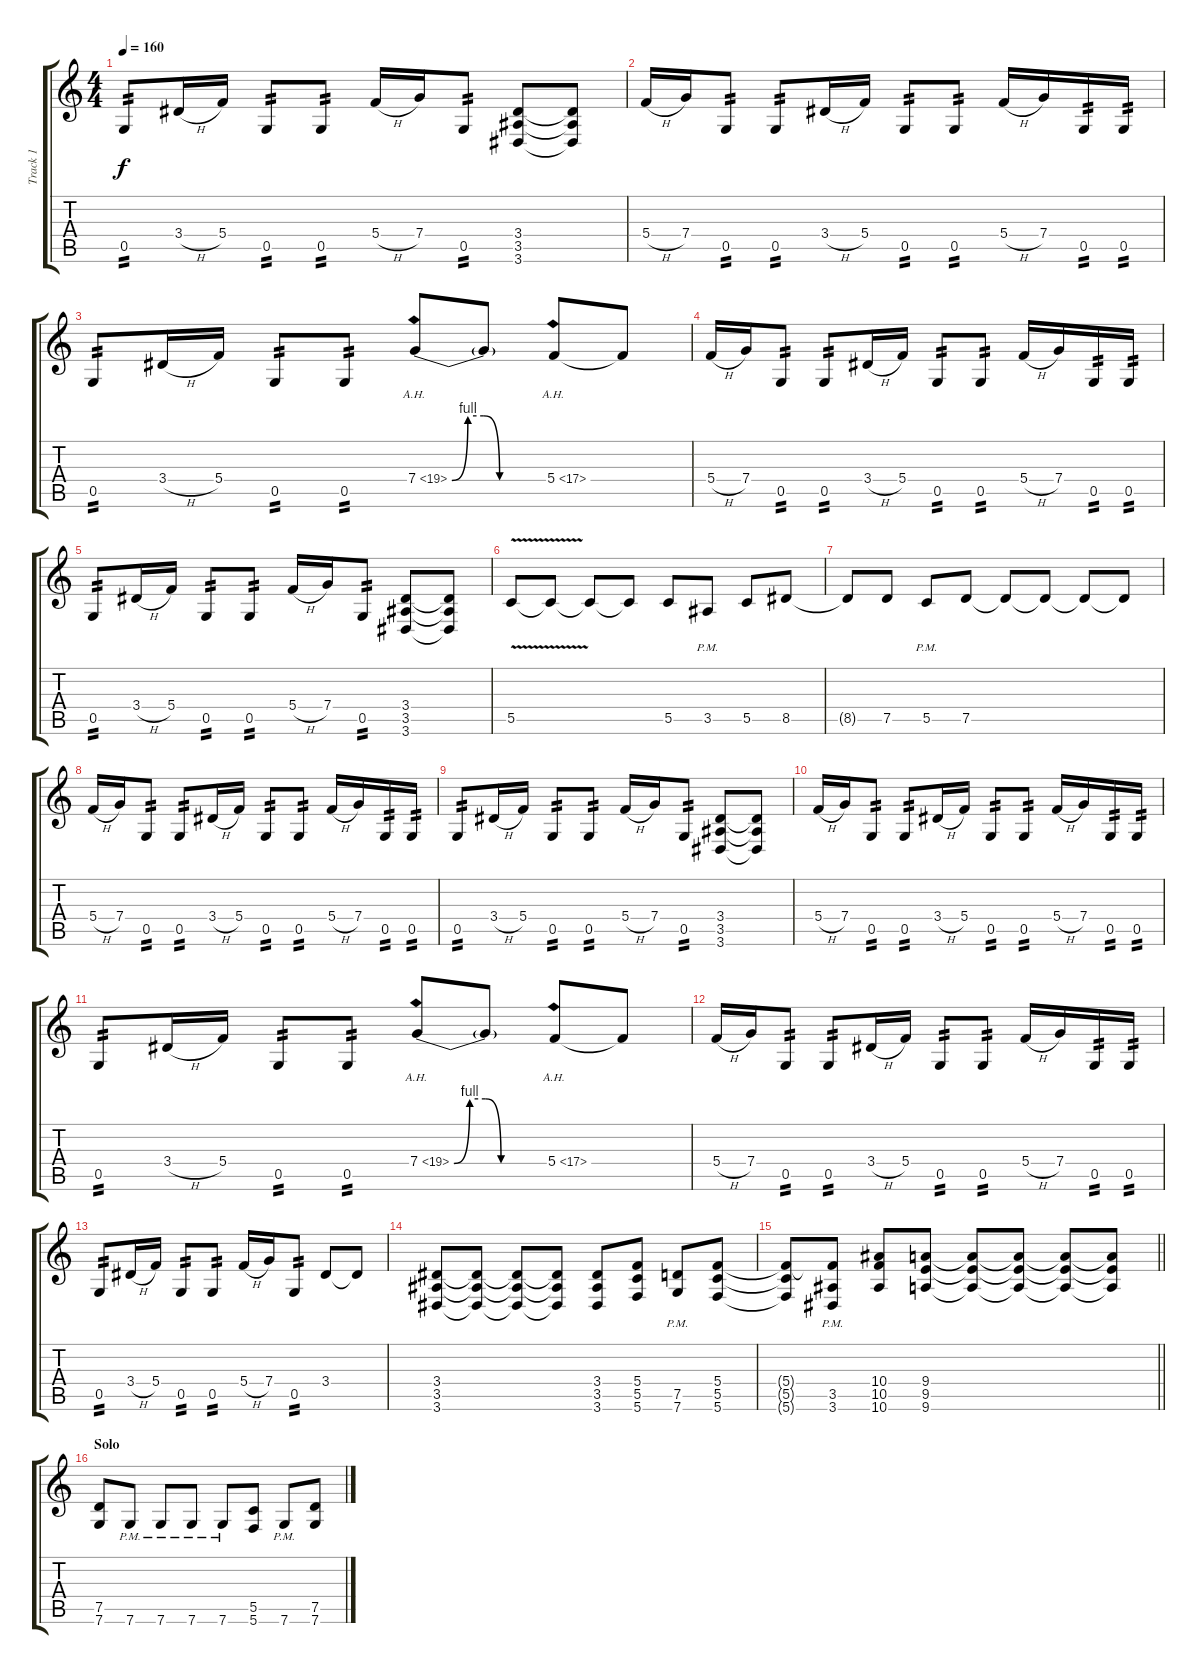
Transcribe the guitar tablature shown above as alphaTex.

\track ("Track 1" "Track 1") {instrument overdrivenguitar}
\staff {score tabs}
\tuning (D4 A3 F3 C3 G2 C2) {hide}
\ts (4 4)
\tempo 160
\clef g2
\ks c
0.5.8{tp 2 dy f} 3.4{h}.16 5.4.16 0.5.8{tp 2} 0.5.8{tp 2} 5.4{h}.16 7.4.16 0.5.8{tp 2} (3.4 3.5 3.6).8 (3.4{t} 3.5{t} 3.6{t}).8 |
5.4{h}.16 7.4.16 0.5.8{tp 2} 0.5.8{tp 2} 3.4{h}.16 5.4.16 0.5.8{tp 2} 0.5.8{tp 2} 5.4{h}.16 7.4.16 0.5.16{tp 2} 0.5.16{tp 2} |
0.5.8{tp 2} 3.4{h}.16 5.4.16 0.5.8{tp 2} 0.5.8{tp 2} 7.4{be (custom 0 0 10 4 20 4 30 0 60 0) ah 12}.8 7.4{t}.8 5.4{ah 12}.8 5.4{t}.8 |
5.4{h}.16 7.4.16 0.5.8{tp 2} 0.5.8{tp 2} 3.4{h}.16 5.4.16 0.5.8{tp 2} 0.5.8{tp 2} 5.4{h}.16 7.4.16 0.5.16{tp 2} 0.5.16{tp 2} |
0.5.8{tp 2} 3.4{h}.16 5.4.16 0.5.8{tp 2} 0.5.8{tp 2} 5.4{h}.16 7.4.16 0.5.8{tp 2} (3.4 3.5 3.6).8 (3.4{t} 3.5{t} 3.6{t}).8 |
5.5{v}.8 5.5{t}.8 5.5{t}.8 5.5{t}.8 5.5.8 3.5{pm}.8 5.5.8 8.5.8 |
8.5{t}.8 7.5.8 5.5{pm}.8 7.5.8 7.5{t}.8 7.5{t}.8 7.5{t}.8 7.5{t}.8 |
5.4{h}.16 7.4.16 0.5.8{tp 2} 0.5.8{tp 2} 3.4{h}.16 5.4.16 0.5.8{tp 2} 0.5.8{tp 2} 5.4{h}.16 7.4.16 0.5.16{tp 2} 0.5.16{tp 2} |
0.5.8{tp 2} 3.4{h}.16 5.4.16 0.5.8{tp 2} 0.5.8{tp 2} 5.4{h}.16 7.4.16 0.5.8{tp 2} (3.4 3.5 3.6).8 (3.4{t} 3.5{t} 3.6{t}).8 |
5.4{h}.16 7.4.16 0.5.8{tp 2} 0.5.8{tp 2} 3.4{h}.16 5.4.16 0.5.8{tp 2} 0.5.8{tp 2} 5.4{h}.16 7.4.16 0.5.16{tp 2} 0.5.16{tp 2} |
0.5.8{tp 2} 3.4{h}.16 5.4.16 0.5.8{tp 2} 0.5.8{tp 2} 7.4{be (custom 0 0 10 4 20 4 30 0 60 0) ah 12}.8 7.4{t}.8 5.4{ah 12}.8 5.4{t}.8 |
5.4{h}.16 7.4.16 0.5.8{tp 2} 0.5.8{tp 2} 3.4{h}.16 5.4.16 0.5.8{tp 2} 0.5.8{tp 2} 5.4{h}.16 7.4.16 0.5.16{tp 2} 0.5.16{tp 2} |
0.5.8{tp 2} 3.4{h}.16 5.4.16 0.5.8{tp 2} 0.5.8{tp 2} 5.4{h}.16 7.4.16 0.5.8{tp 2} 3.4.8 3.4{t}.8 |
(3.4 3.5 3.6).8 (3.4{t} 3.5{t} 3.6{t}).8 (3.4{t} 3.5{t} 3.6{t}).8 (3.4{t} 3.5{t} 3.6{t}).8 (3.4 3.5 3.6).8 (5.4 5.5 5.6).8 (7.5{pm} 7.6{pm}).8 (5.4 5.5 5.6).8 |
\barLineRight lightlight
(5.4{t} 5.5{t} 5.6{t}).8 (5.4{t} 3.5{pm} 3.6{pm}).8 (10.4 10.5 10.6).8 (9.4 9.5 9.6).8 (9.4{t} 9.5{t} 9.6{t}).8 (9.4{t} 9.5{t} 9.6{t}).8 (9.4{t} 9.5{t} 9.6{t}).8 (9.4{t} 9.5{t} 9.6{t}).8 |
\section ("" "Solo")
(7.5 7.6).8 7.6{pm}.8 7.6{pm}.8 7.6{pm}.8 7.6{pm}.8 (5.5 5.6).8 7.6{pm}.8 (7.5 7.6).8
